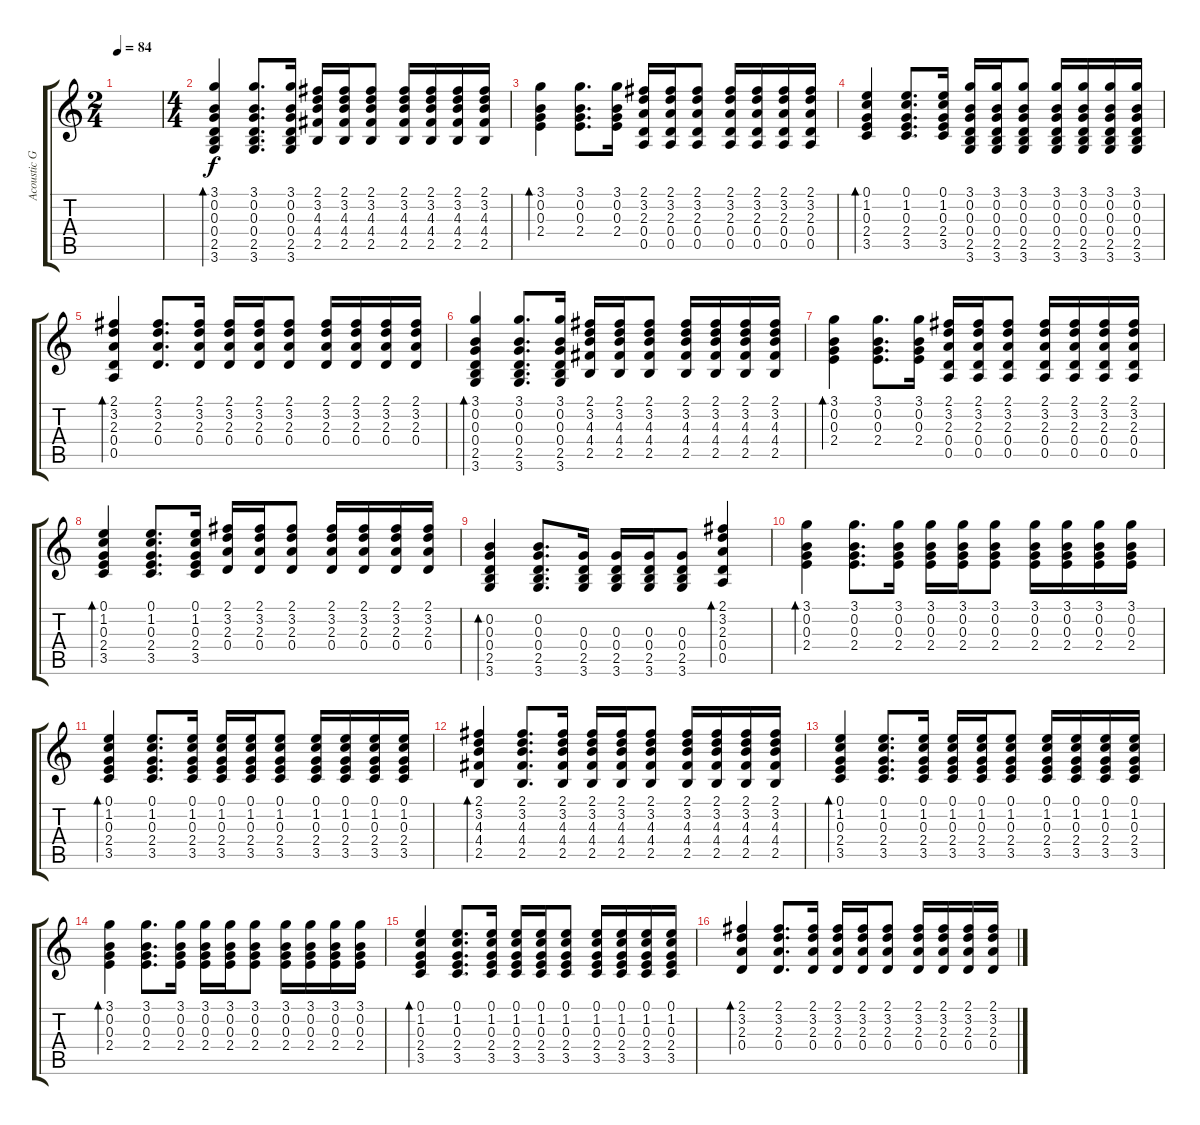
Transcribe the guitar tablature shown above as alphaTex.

\track ("Acoustic Guitar" "Acoustic G") {instrument acousticguitarsteel}
\staff {score tabs}
\tuning (E4 B3 G3 D3 A2 E2) {hide}
\ts (2 4)
\tempo 84
\clef g2
\ks c
|
\ts (4 4)
(3.1 0.2 0.3 0.4 2.5 3.6).4{bd 60} (3.1 0.2 0.3 0.4 2.5 3.6).8{d} (3.1 0.2 0.3 0.4 2.5 3.6).16 (2.1 3.2 4.3 4.4 2.5).16 (2.1 3.2 4.3 4.4 2.5).16 (2.1 3.2 4.3 4.4 2.5).8 (2.1 3.2 4.3 4.4 2.5).16 (2.1 3.2 4.3 4.4 2.5).16 (2.1 3.2 4.3 4.4 2.5).16 (2.1 3.2 4.3 4.4 2.5).16 |
(3.1 0.2 0.3 2.4).4{bd 60} (3.1 0.2 0.3 2.4).8{d} (3.1 0.2 0.3 2.4).16 (2.1 3.2 2.3 0.4 0.5).16 (2.1 3.2 2.3 0.4 0.5).16 (2.1 3.2 2.3 0.4 0.5).8 (2.1 3.2 2.3 0.4 0.5).16 (2.1 3.2 2.3 0.4 0.5).16 (2.1 3.2 2.3 0.4 0.5).16 (2.1 3.2 2.3 0.4 0.5).16 |
(0.1 1.2 0.3 2.4 3.5).4{bd 60} (0.1 1.2 0.3 2.4 3.5).8{d} (0.1 1.2 0.3 2.4 3.5).16 (3.1 0.2 0.3 0.4 2.5 3.6).16 (3.1 0.2 0.3 0.4 2.5 3.6).16 (3.1 0.2 0.3 0.4 2.5 3.6).8 (3.1 0.2 0.3 0.4 2.5 3.6).16 (3.1 0.2 0.3 0.4 2.5 3.6).16 (3.1 0.2 0.3 0.4 2.5 3.6).16 (3.1 0.2 0.3 0.4 2.5 3.6).16 |
(2.1 3.2 2.3 0.4 0.5).4{bd 60} (2.1 3.2 2.3 0.4).8{d} (2.1 3.2 2.3 0.4).16 (2.1 3.2 2.3 0.4).16 (2.1 3.2 2.3 0.4).16 (2.1 3.2 2.3 0.4).8 (2.1 3.2 2.3 0.4).16 (2.1 3.2 2.3 0.4).16 (2.1 3.2 2.3 0.4).16 (2.1 3.2 2.3 0.4).16 |
(3.1 0.2 0.3 0.4 2.5 3.6).4{bd 60} (3.1 0.2 0.3 0.4 2.5 3.6).8{d} (3.1 0.2 0.3 0.4 2.5 3.6).16 (2.1 3.2 4.3 4.4 2.5).16 (2.1 3.2 4.3 4.4 2.5).16 (2.1 3.2 4.3 4.4 2.5).8 (2.1 3.2 4.3 4.4 2.5).16 (2.1 3.2 4.3 4.4 2.5).16 (2.1 3.2 4.3 4.4 2.5).16 (2.1 3.2 4.3 4.4 2.5).16 |
(3.1 0.2 0.3 2.4).4{bd 60} (3.1 0.2 0.3 2.4).8{d} (3.1 0.2 0.3 2.4).16 (2.1 3.2 2.3 0.4 0.5).16 (2.1 3.2 2.3 0.4 0.5).16 (2.1 3.2 2.3 0.4 0.5).8 (2.1 3.2 2.3 0.4 0.5).16 (2.1 3.2 2.3 0.4 0.5).16 (2.1 3.2 2.3 0.4 0.5).16 (2.1 3.2 2.3 0.4 0.5).16 |
(0.1 1.2 0.3 2.4 3.5).4{bd 60} (0.1 1.2 0.3 2.4 3.5).8{d} (0.1 1.2 0.3 2.4 3.5).16 (2.1 3.2 2.3 0.4).16 (2.1 3.2 2.3 0.4).16 (2.1 3.2 2.3 0.4).8 (2.1 3.2 2.3 0.4).16 (2.1 3.2 2.3 0.4).16 (2.1 3.2 2.3 0.4).16 (2.1 3.2 2.3 0.4).16 |
(0.2 0.3 0.4 2.5 3.6).4{bd 60} (0.2 0.3 0.4 2.5 3.6).8{d} (0.3 0.4 2.5 3.6).16 (0.3 0.4 2.5 3.6).16 (0.3 0.4 2.5 3.6).16 (0.3 0.4 2.5 3.6).8 (2.1 3.2 2.3 0.4 0.5).4{bd 120 txt ""} |
(3.1 0.2 0.3 2.4).4{bd 60} (3.1 0.2 0.3 2.4).8{d} (3.1 0.2 0.3 2.4).16 (3.1 0.2 0.3 2.4).16 (3.1 0.2 0.3 2.4).16 (3.1 0.2 0.3 2.4).8 (3.1 0.2 0.3 2.4).16 (3.1 0.2 0.3 2.4).16 (3.1 0.2 0.3 2.4).16 (3.1 0.2 0.3 2.4).16 |
(0.1 1.2 0.3 2.4 3.5).4{bd 60} (0.1 1.2 0.3 2.4 3.5).8{d} (0.1 1.2 0.3 2.4 3.5).16 (0.1 1.2 0.3 2.4 3.5).16 (0.1 1.2 0.3 2.4 3.5).16 (0.1 1.2 0.3 2.4 3.5).8 (0.1 1.2 0.3 2.4 3.5).16 (0.1 1.2 0.3 2.4 3.5).16 (0.1 1.2 0.3 2.4 3.5).16 (0.1 1.2 0.3 2.4 3.5).16 |
(2.1 3.2 4.3 4.4 2.5).4{bd 60} (2.1 3.2 4.3 4.4 2.5).8{d} (2.1 3.2 4.3 4.4 2.5).16 (2.1 3.2 4.3 4.4 2.5).16 (2.1 3.2 4.3 4.4 2.5).16 (2.1 3.2 4.3 4.4 2.5).8 (2.1 3.2 4.3 4.4 2.5).16 (2.1 3.2 4.3 4.4 2.5).16 (2.1 3.2 4.3 4.4 2.5).16 (2.1 3.2 4.3 4.4 2.5).16 |
(0.1 1.2 0.3 2.4 3.5).4{bd 60} (0.1 1.2 0.3 2.4 3.5).8{d} (0.1 1.2 0.3 2.4 3.5).16 (0.1 1.2 0.3 2.4 3.5).16 (0.1 1.2 0.3 2.4 3.5).16 (0.1 1.2 0.3 2.4 3.5).8 (0.1 1.2 0.3 2.4 3.5).16 (0.1 1.2 0.3 2.4 3.5).16 (0.1 1.2 0.3 2.4 3.5).16 (0.1 1.2 0.3 2.4 3.5).16 |
(3.1 0.2 0.3 2.4).4{bd 60} (3.1 0.2 0.3 2.4).8{d} (3.1 0.2 0.3 2.4).16 (3.1 0.2 0.3 2.4).16 (3.1 0.2 0.3 2.4).16 (3.1 0.2 0.3 2.4).8 (3.1 0.2 0.3 2.4).16 (3.1 0.2 0.3 2.4).16 (3.1 0.2 0.3 2.4).16 (3.1 0.2 0.3 2.4).16 |
(0.1 1.2 0.3 2.4 3.5).4{bd 60} (0.1 1.2 0.3 2.4 3.5).8{d} (0.1 1.2 0.3 2.4 3.5).16 (0.1 1.2 0.3 2.4 3.5).16 (0.1 1.2 0.3 2.4 3.5).16 (0.1 1.2 0.3 2.4 3.5).8 (0.1 1.2 0.3 2.4 3.5).16 (0.1 1.2 0.3 2.4 3.5).16 (0.1 1.2 0.3 2.4 3.5).16 (0.1 1.2 0.3 2.4 3.5).16 |
(2.1 3.2 2.3 0.4).4{bd 60} (2.1 3.2 2.3 0.4).8{d} (2.1 3.2 2.3 0.4).16 (2.1 3.2 2.3 0.4).16 (2.1 3.2 2.3 0.4).16 (2.1 3.2 2.3 0.4).8 (2.1 3.2 2.3 0.4).16 (2.1 3.2 2.3 0.4).16 (2.1 3.2 2.3 0.4).16 (2.1 3.2 2.3 0.4).16
